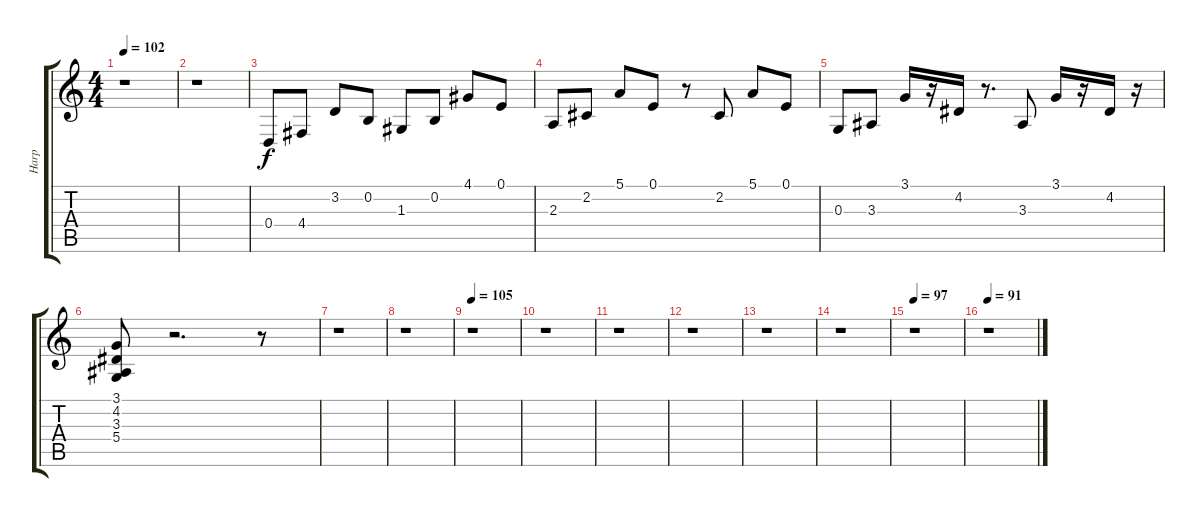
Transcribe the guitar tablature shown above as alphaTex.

\track ("Harp" "Harp") {instrument orchestralharp}
\staff {score tabs}
\tuning (E4 B3 G3 D3 A2 E2) {hide}
\ts (4 4)
\tempo 102
\clef g2
\ks c
r.1{dy f} |
r.1 |
0.4.8 4.4.8 3.2.8 0.2.8 1.3.8 0.2.8 4.1.8 0.1.8 |
2.3.8 2.2.8 5.1.8 0.1.8 r.8 2.2.8 5.1.8 0.1.8 |
0.3.8 3.3.8 3.1.16 r.16 4.2.16 r.8{d} 3.3.8 3.1.16 r.16 4.2.16 r.16 |
(3.1 4.2 3.3 5.4).8 r.2{d} r.8 |
r.1 |
r.1 |
\tempo 105
r.1 |
r.1 |
r.1 |
r.1 |
r.1 |
r.1 |
\tempo 97
r.1 |
\tempo 91
r.1
